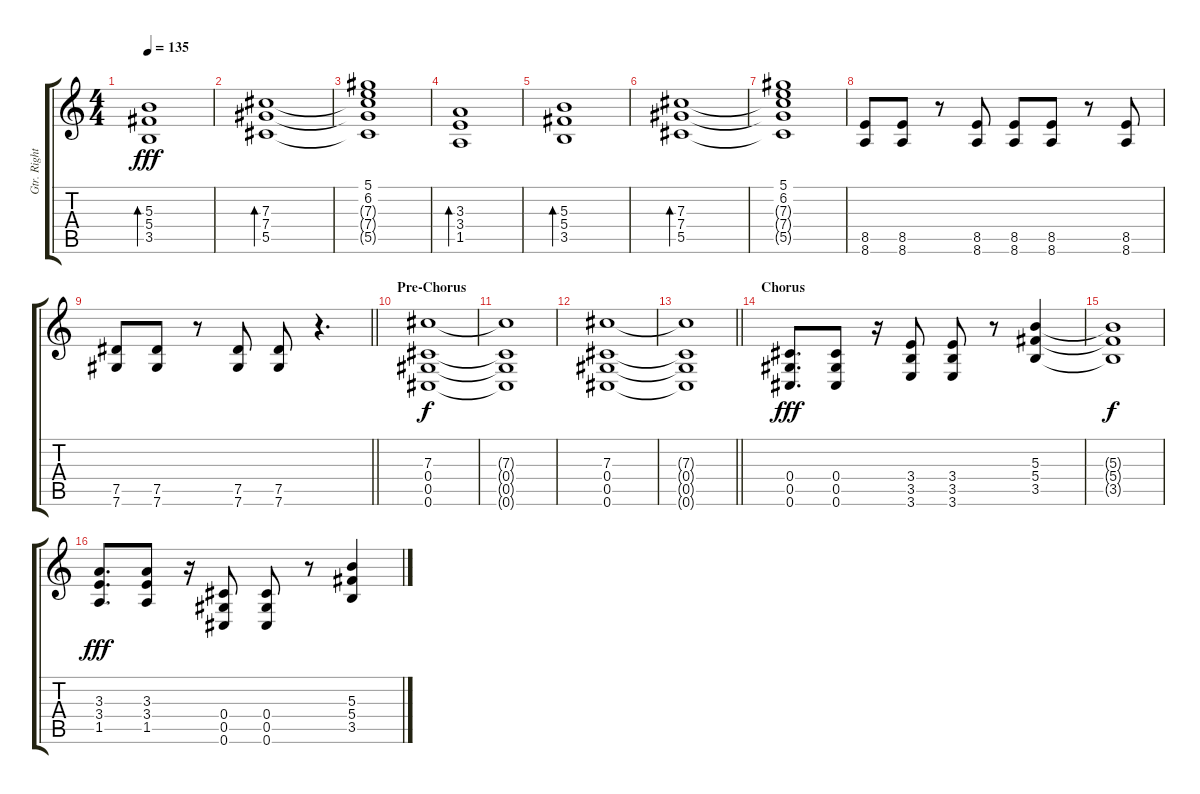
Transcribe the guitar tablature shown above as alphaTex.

\track ("Gtr. Right" "Gtr. Right") {instrument electricguitarjazz}
\staff {score tabs}
\tuning (Eb4 Bb3 Gb3 Db3 Ab2 Db2) {hide}
\ts (4 4)
\tempo 135
\clef g2
\ks c
(5.3 5.4 3.5).1{bd 30 dy fff} |
(7.3 7.4 5.5).1{bd 30} |
(5.1 6.2 7.3{t} 7.4{t} 5.5{t}).1 |
(3.3 3.4 1.5).1{bd 30} |
(5.3 5.4 3.5).1{bd 30} |
(7.3 7.4 5.5).1{bd 30} |
(5.1 6.2 7.3{t} 7.4{t} 5.5{t}).1 |
(8.5 8.6).8 (8.5 8.6).8 r.8 (8.5 8.6).8 (8.5 8.6).8 (8.5 8.6).8 r.8 (8.5 8.6).8 |
\barLineRight lightlight
(7.5 7.6).8 (7.5 7.6).8 r.8 (7.5 7.6).8 (7.5 7.6).8 r.4{d} |
\section ("" "Pre-Chorus")
(7.3 0.4 0.5 0.6).1{dy f} |
(7.3{t} 0.4{t} 0.5{t} 0.6{t}).1 |
(7.3 0.4 0.5 0.6).1 |
\barLineRight lightlight
(7.3{t} 0.4{t} 0.5{t} 0.6{t}).1 |
\section ("" "Chorus")
(0.4 0.5 0.6).8{d dy fff} (0.4 0.5 0.6).8 r.16 (3.4 3.5 3.6).8 (3.4 3.5 3.6).8 r.8 (5.3 5.4 3.5).4 |
(5.3{t} 5.4{t} 3.5{t}).1{dy f} |
(3.3 3.4 1.5).8{d dy fff} (3.3 3.4 1.5).8 r.16 (0.4 0.5 0.6).8 (0.4 0.5 0.6).8 r.8 (5.3 5.4 3.5).4
